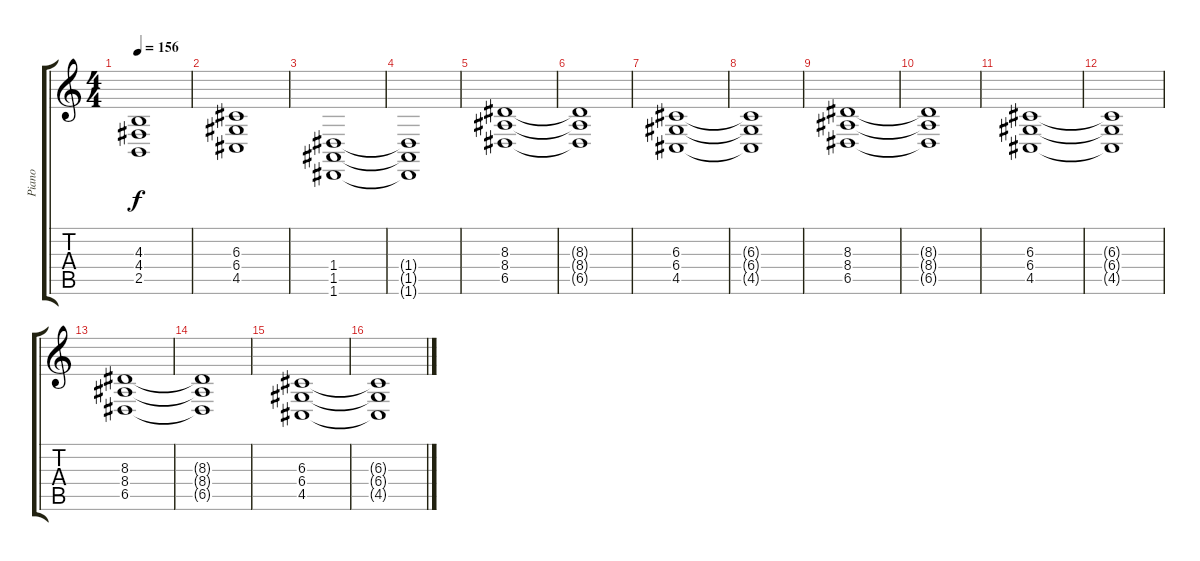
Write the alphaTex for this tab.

\track ("Piano" "Piano") {instrument acousticgrandpiano}
\staff {score tabs}
\tuning (E4 B3 G3 D3 A2 D2) {hide}
\ts (4 4)
\tempo 156
\clef g2
\ks c
(4.3 4.4 2.5).1{dy f} |
(6.3 6.4 4.5).1 |
(1.4 1.5 1.6).1 |
(1.4{t} 1.5{t} 1.6{t}).1 |
(8.3 8.4 6.5).1 |
(8.3{t} 8.4{t} 6.5{t}).1 |
(6.3 6.4 4.5).1 |
(6.3{t} 6.4{t} 4.5{t}).1 |
(8.3 8.4 6.5).1 |
(8.3{t} 8.4{t} 6.5{t}).1 |
(6.3 6.4 4.5).1 |
(6.3{t} 6.4{t} 4.5{t}).1 |
(8.3 8.4 6.5).1 |
(8.3{t} 8.4{t} 6.5{t}).1 |
(6.3 6.4 4.5).1 |
(6.3{t} 6.4{t} 4.5{t}).1
